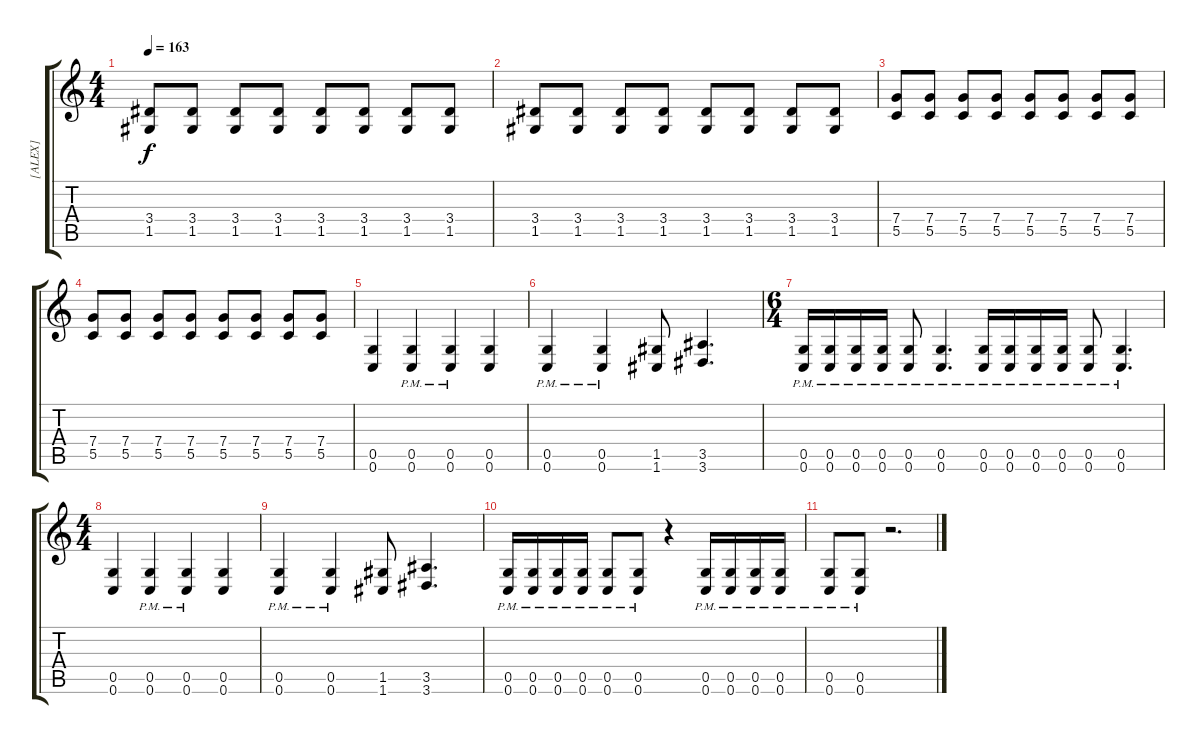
\track ("[ALEX]" "[ALEX]") {instrument distortionguitar}
\staff {score tabs}
\tuning (D4 A3 F3 C3 G2 C2) {hide}
\ts (4 4)
\tempo 163
\clef g2
\ks c
(3.4 1.5).8{dy f} (3.4 1.5).8 (3.4 1.5).8 (3.4 1.5).8 (3.4 1.5).8 (3.4 1.5).8 (3.4 1.5).8 (3.4 1.5).8 |
(3.4 1.5).8 (3.4 1.5).8 (3.4 1.5).8 (3.4 1.5).8 (3.4 1.5).8 (3.4 1.5).8 (3.4 1.5).8 (3.4 1.5).8 |
(7.4 5.5).8 (7.4 5.5).8 (7.4 5.5).8 (7.4 5.5).8 (7.4 5.5).8 (7.4 5.5).8 (7.4 5.5).8 (7.4 5.5).8 |
(7.4 5.5).8 (7.4 5.5).8 (7.4 5.5).8 (7.4 5.5).8 (7.4 5.5).8 (7.4 5.5).8 (7.4 5.5).8 (7.4 5.5).8 |
(0.5 0.6).4 (0.5{pm} 0.6).4 (0.5{pm} 0.6).4 (0.5 0.6).4 |
(0.5{pm} 0.6).4 (0.5{pm} 0.6).4 (1.5 1.6).8 (3.5 3.6).4{d} |
\ts (6 4)
(0.5{pm} 0.6).16 (0.5{pm} 0.6).16 (0.5{pm} 0.6).16 (0.5{pm} 0.6).16 (0.5{pm} 0.6).8 (0.5{pm} 0.6).4{d} (0.5{pm} 0.6).16 (0.5{pm} 0.6).16 (0.5{pm} 0.6).16 (0.5{pm} 0.6).16 (0.5{pm} 0.6).8 (0.5{pm} 0.6).4{d} |
\ts (4 4)
(0.5 0.6).4 (0.5{pm} 0.6).4 (0.5{pm} 0.6).4 (0.5 0.6).4 |
(0.5{pm} 0.6).4 (0.5{pm} 0.6).4 (1.5 1.6).8 (3.5 3.6).4{d} |
(0.5{pm} 0.6).16 (0.5{pm} 0.6).16 (0.5{pm} 0.6).16 (0.5{pm} 0.6).16 (0.5{pm} 0.6).8 (0.5{pm} 0.6).8 r.4 (0.5{pm} 0.6).16 (0.5{pm} 0.6).16 (0.5{pm} 0.6).16 (0.5{pm} 0.6).16 |
(0.5{pm} 0.6).8 (0.5{pm} 0.6).8 r.2{d}
